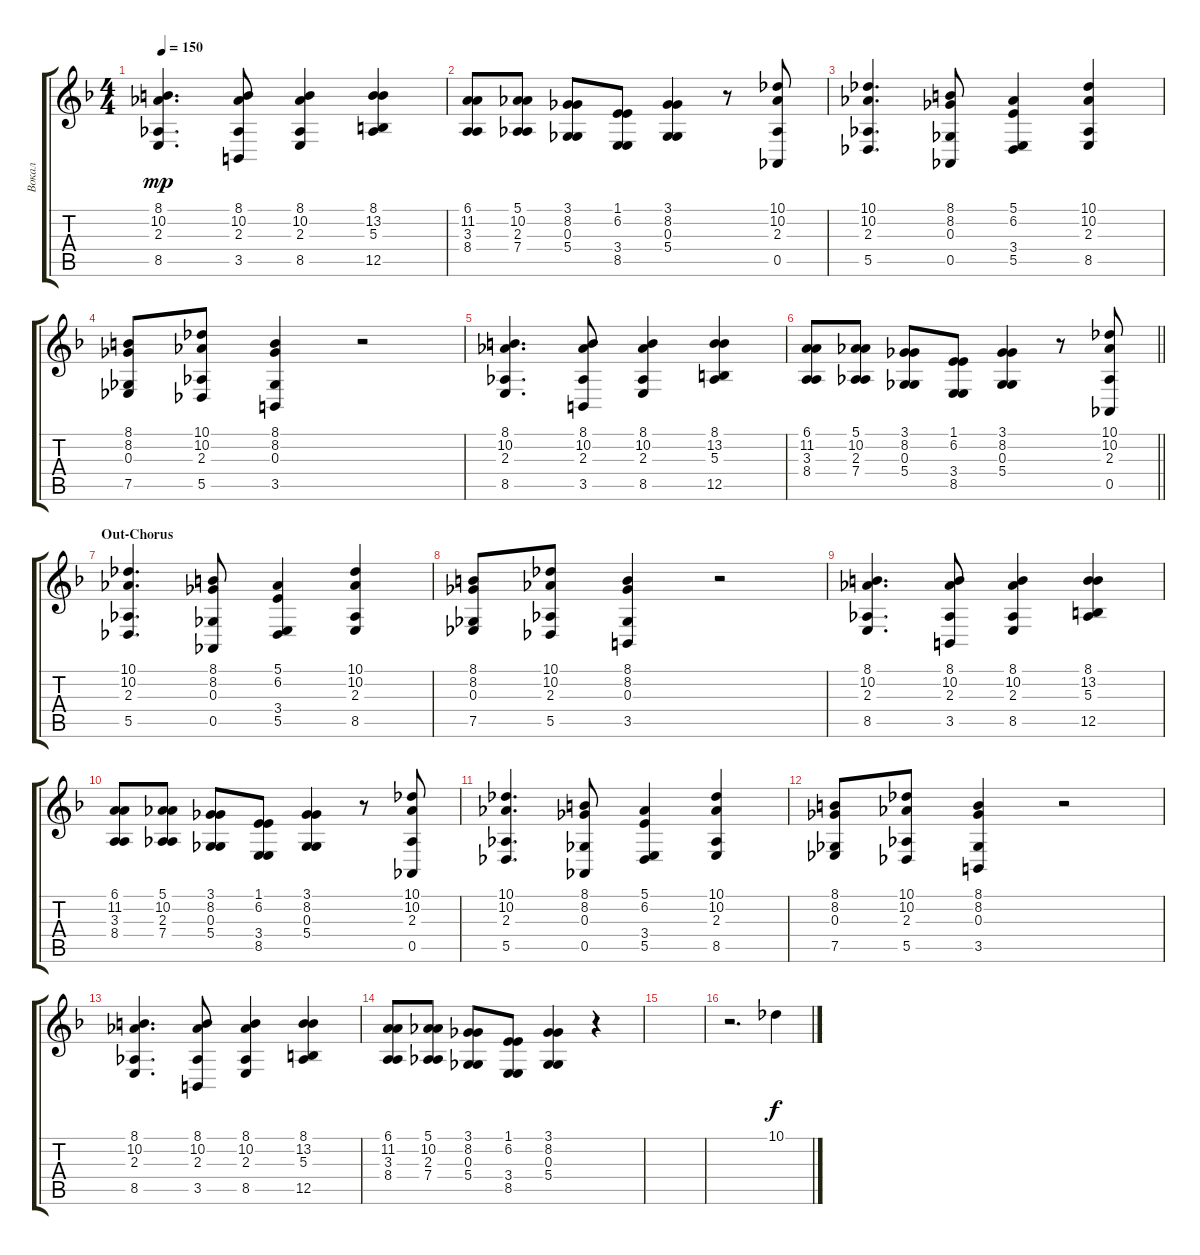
\track ("Вокал" "Вокал") {instrument trumpet}
\staff {score tabs}
\tuning (Eb4 Bb3 Gb3 Db3 Ab2 Eb2) {hide}
\ts (4 4)
\tempo 150
\clef g2
\ks dminor
(8.1 10.2 2.3 8.5).4{d dy mp} (8.1 10.2 2.3 3.5).8 (8.1 10.2 2.3 8.5).4 (8.1 13.2 5.3 12.5).4 |
(6.1 11.2 3.3 8.4).8 (5.1 10.2 2.3 7.4).8 (3.1 8.2 0.3 5.4).8 (1.1 6.2 3.4 8.5).8 (3.1 8.2 0.3 5.4).4 r.8 (10.1 10.2 2.3 0.5).8 |
(10.1 10.2 2.3 5.5).4{d} (8.1 8.2 0.3 0.5).8 (5.1 6.2 3.4 5.5).4 (10.1 10.2 2.3 8.5).4 |
(8.1 8.2 0.3 7.5).8 (10.1 10.2 2.3 5.5).8 (8.1 8.2 0.3 3.5).4 r.2 |
(8.1 10.2 2.3 8.5).4{d} (8.1 10.2 2.3 3.5).8 (8.1 10.2 2.3 8.5).4 (8.1 13.2 5.3 12.5).4 |
\barLineRight lightlight
(6.1 11.2 3.3 8.4).8 (5.1 10.2 2.3 7.4).8 (3.1 8.2 0.3 5.4).8 (1.1 6.2 3.4 8.5).8 (3.1 8.2 0.3 5.4).4 r.8 (10.1 10.2 2.3 0.5).8 |
\section ("" "Out-Chorus")
(10.1 10.2 2.3 5.5).4{d} (8.1 8.2 0.3 0.5).8 (5.1 6.2 3.4 5.5).4 (10.1 10.2 2.3 8.5).4 |
(8.1 8.2 0.3 7.5).8 (10.1 10.2 2.3 5.5).8 (8.1 8.2 0.3 3.5).4 r.2 |
(8.1 10.2 2.3 8.5).4{d} (8.1 10.2 2.3 3.5).8 (8.1 10.2 2.3 8.5).4 (8.1 13.2 5.3 12.5).4 |
(6.1 11.2 3.3 8.4).8 (5.1 10.2 2.3 7.4).8 (3.1 8.2 0.3 5.4).8 (1.1 6.2 3.4 8.5).8 (3.1 8.2 0.3 5.4).4 r.8 (10.1 10.2 2.3 0.5).8 |
(10.1 10.2 2.3 5.5).4{d} (8.1 8.2 0.3 0.5).8 (5.1 6.2 3.4 5.5).4 (10.1 10.2 2.3 8.5).4 |
(8.1 8.2 0.3 7.5).8 (10.1 10.2 2.3 5.5).8 (8.1 8.2 0.3 3.5).4 r.2 |
(8.1 10.2 2.3 8.5).4{d} (8.1 10.2 2.3 3.5).8 (8.1 10.2 2.3 8.5).4 (8.1 13.2 5.3 12.5).4 |
(6.1 11.2 3.3 8.4).8 (5.1 10.2 2.3 7.4).8 (3.1 8.2 0.3 5.4).8 (1.1 6.2 3.4 8.5).8 (3.1 8.2 0.3 5.4).4 r.4 |
|
r.2{d} 10.1.4{dy f}
